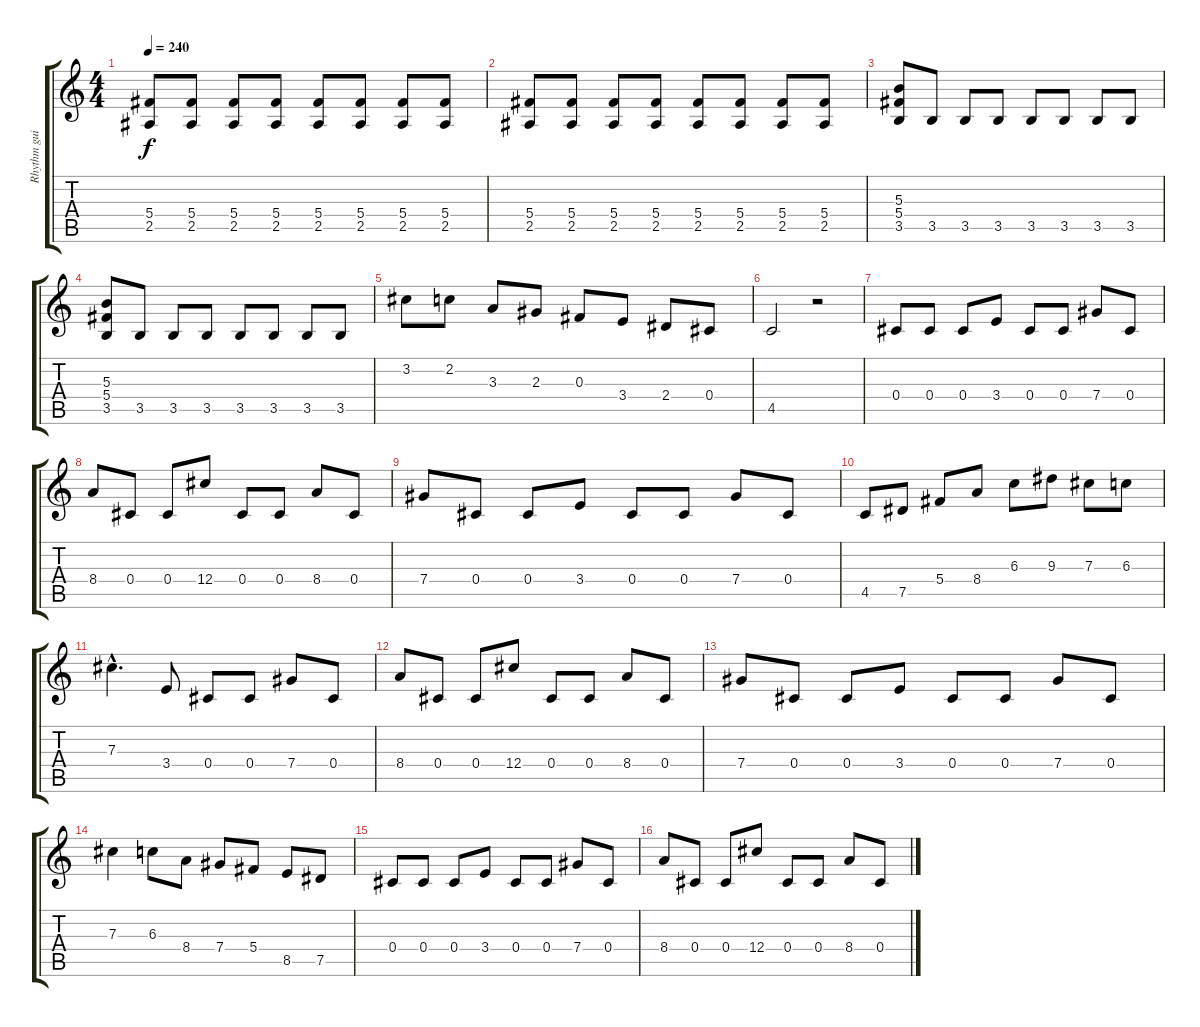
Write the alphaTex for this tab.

\track ("Rhythm guitar" "Rhythm gui") {instrument distortionguitar}
\staff {score tabs}
\tuning (Eb4 Bb3 Gb3 Db3 Ab2 Eb2) {hide}
\ts (4 4)
\tempo 240
\clef g2
\ks c
(5.4 2.5).8{dy f} (5.4 2.5).8 (5.4 2.5).8 (5.4 2.5).8 (5.4 2.5).8 (5.4 2.5).8 (5.4 2.5).8 (5.4 2.5).8 |
(5.4 2.5).8 (5.4 2.5).8 (5.4 2.5).8 (5.4 2.5).8 (5.4 2.5).8 (5.4 2.5).8 (5.4 2.5).8 (5.4 2.5).8 |
(5.3 5.4 3.5).8 3.5.8 3.5.8 3.5.8 3.5.8 3.5.8 3.5.8 3.5.8 |
(5.3 5.4 3.5).8 3.5.8 3.5.8 3.5.8 3.5.8 3.5.8 3.5.8 3.5.8 |
3.2.8 2.2.8 3.3.8 2.3.8 0.3.8 3.4.8 2.4.8 0.4.8 |
4.5.2 r.2 |
0.4.8 0.4.8 0.4.8 3.4.8 0.4.8 0.4.8 7.4.8 0.4.8 |
8.4.8 0.4.8 0.4.8 12.4.8 0.4.8 0.4.8 8.4.8 0.4.8 |
7.4.8 0.4.8 0.4.8 3.4.8 0.4.8 0.4.8 7.4.8 0.4.8 |
4.5.8 7.5.8 5.4.8 8.4.8 6.3.8 9.3.8 7.3.8 6.3.8 |
7.3{hac}.4{d} 3.4.8 0.4.8 0.4.8 7.4.8 0.4.8 |
8.4.8 0.4.8 0.4.8 12.4.8 0.4.8 0.4.8 8.4.8 0.4.8 |
7.4.8 0.4.8 0.4.8 3.4.8 0.4.8 0.4.8 7.4.8 0.4.8 |
7.3.4 6.3.8 8.4.8 7.4.8 5.4.8 8.5.8 7.5.8 |
0.4.8 0.4.8 0.4.8 3.4.8 0.4.8 0.4.8 7.4.8 0.4.8 |
8.4.8 0.4.8 0.4.8 12.4.8 0.4.8 0.4.8 8.4.8 0.4.8
